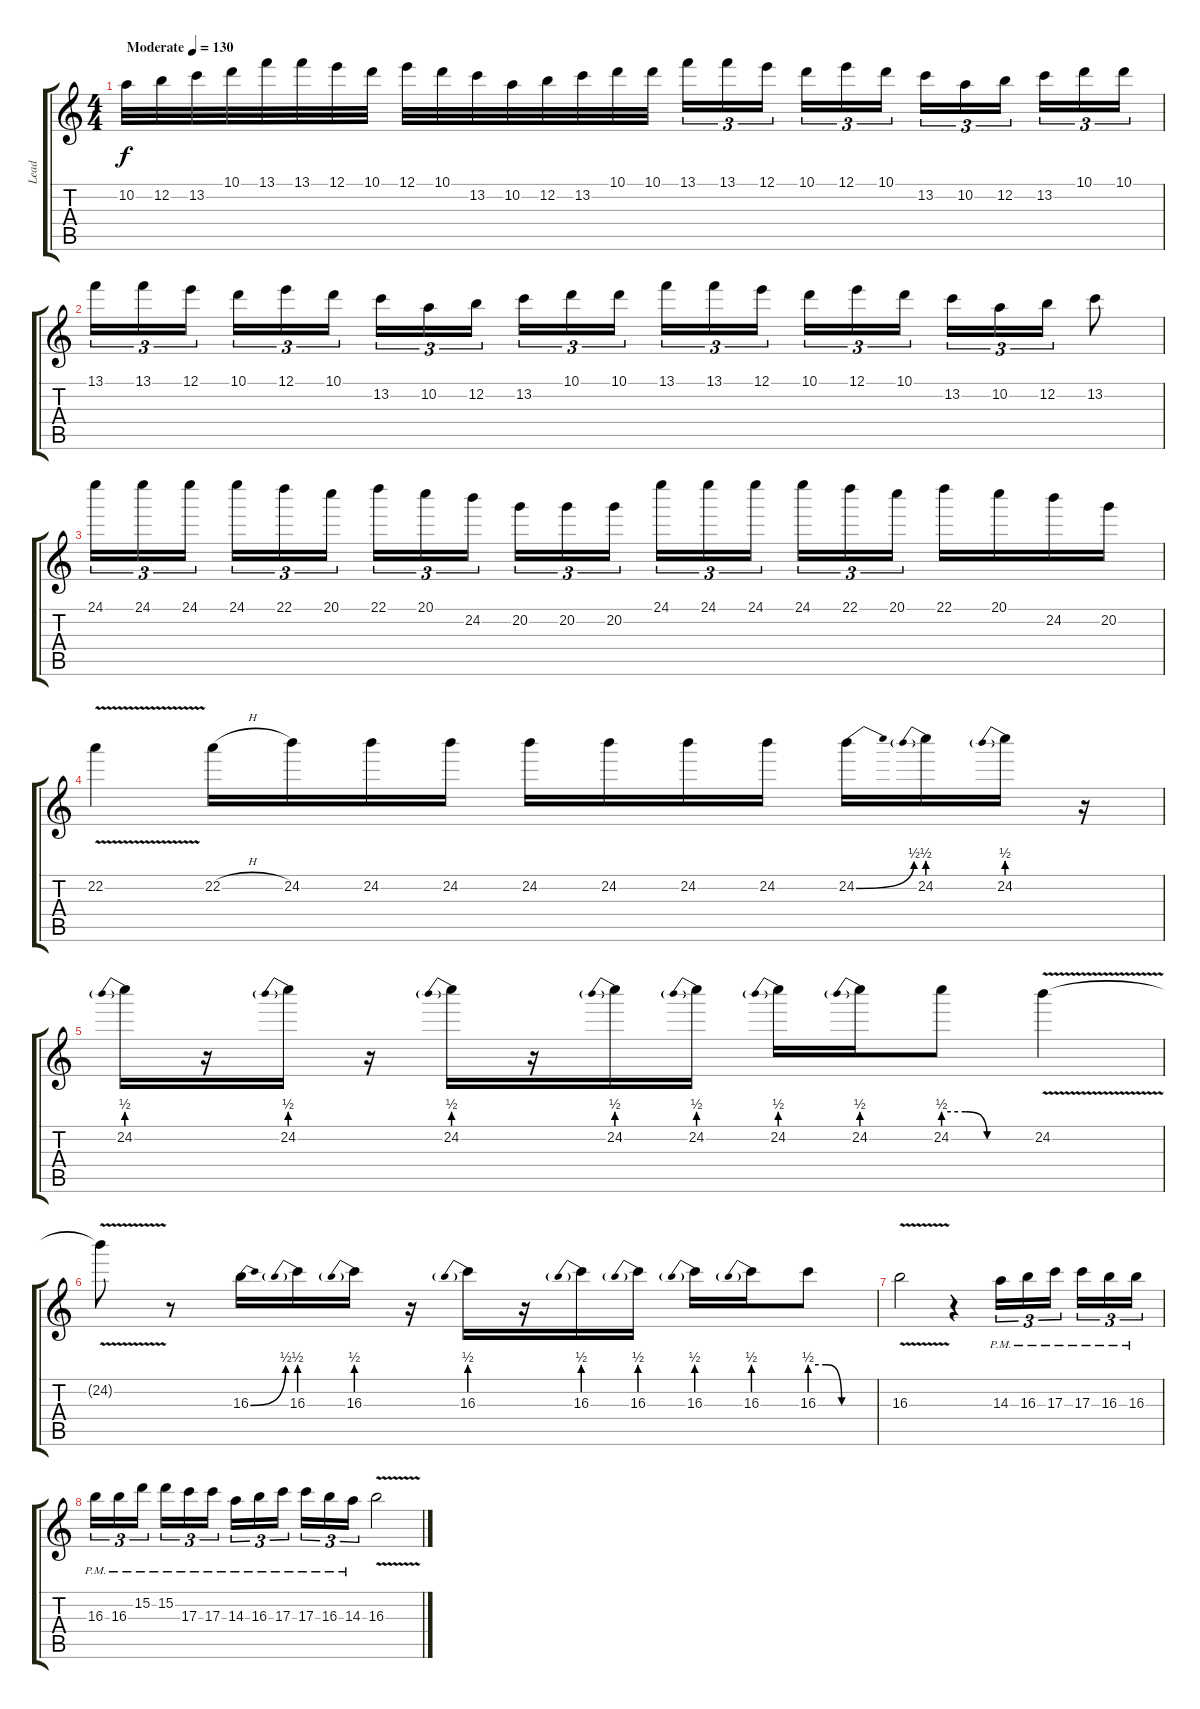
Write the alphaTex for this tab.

\track ("Lead" "Lead") {instrument distortionguitar}
\staff {score tabs}
\tuning (E4 B3 G3 D3 A2 E2) {hide}
\ts (4 4)
\tempo (130 "Moderate")
\clef g2
\ks c
10.2.32{dy f instrument distortionguitar} 12.2.32 13.2.32 10.1.32 13.1.32 13.1.32 12.1.32 10.1.32 12.1.32 10.1.32 13.2.32 10.2.32 12.2.32 13.2.32 10.1.32 10.1.32 13.1.16{tu (3 2)} 13.1.16{tu (3 2)} 12.1.16{tu (3 2)} 10.1.16{tu (3 2)} 12.1.16{tu (3 2)} 10.1.16{tu (3 2)} 13.2.16{tu (3 2)} 10.2.16{tu (3 2)} 12.2.16{tu (3 2)} 13.2.16{tu (3 2)} 10.1.16{tu (3 2)} 10.1.16{tu (3 2)} |
13.1.16{tu (3 2)} 13.1.16{tu (3 2)} 12.1.16{tu (3 2)} 10.1.16{tu (3 2)} 12.1.16{tu (3 2)} 10.1.16{tu (3 2)} 13.2.16{tu (3 2)} 10.2.16{tu (3 2)} 12.2.16{tu (3 2)} 13.2.16{tu (3 2)} 10.1.16{tu (3 2)} 10.1.16{tu (3 2)} 13.1.16{tu (3 2)} 13.1.16{tu (3 2)} 12.1.16{tu (3 2)} 10.1.16{tu (3 2)} 12.1.16{tu (3 2)} 10.1.16{tu (3 2)} 13.2.16{tu (3 2)} 10.2.16{tu (3 2)} 12.2.16{tu (3 2)} 13.2.8 |
24.1.16{tu (3 2)} 24.1.16{tu (3 2)} 24.1.16{tu (3 2)} 24.1.16{tu (3 2)} 22.1.16{tu (3 2)} 20.1.16{tu (3 2)} 22.1.16{tu (3 2)} 20.1.16{tu (3 2)} 24.2.16{tu (3 2)} 20.2.16{tu (3 2)} 20.2.16{tu (3 2)} 20.2.16{tu (3 2)} 24.1.16{tu (3 2)} 24.1.16{tu (3 2)} 24.1.16{tu (3 2)} 24.1.16{tu (3 2)} 22.1.16{tu (3 2)} 20.1.16{tu (3 2)} 22.1.16 20.1.16 24.2.16 20.2.16 |
22.2{v}.4 22.2{h}.16 24.2.16 24.2.16 24.2.16 24.2.16 24.2.16 24.2.16 24.2.16 24.2{be (bend 0 0 60 2)}.16 24.2{be (prebend 0 2 60 2)}.16 24.2{be (prebend 0 2 60 2)}.16 r.16 |
24.2{be (prebend 0 2 60 2)}.16 r.16 24.2{be (prebend 0 2 60 2)}.16 r.16 24.2{be (prebend 0 2 60 2)}.16 r.16 24.2{be (prebend 0 2 60 2)}.16 24.2{be (prebend 0 2 60 2)}.16 24.2{be (prebend 0 2 60 2)}.16 24.2{be (prebend 0 2 60 2)}.16 24.2{be (custom 0 2 15 2 30 0 60 0)}.8 24.2{v}.4 |
24.2{t}.8 r.8 16.3{be (bend 0 0 60 2)}.16 16.3{be (prebend 0 2 60 2)}.16 16.3{be (prebend 0 2 60 2)}.16 r.16 16.3{be (prebend 0 2 60 2)}.16 r.16 16.3{be (prebend 0 2 60 2)}.16 16.3{be (prebend 0 2 60 2)}.16 16.3{be (prebend 0 2 60 2)}.16 16.3{be (prebend 0 2 60 2)}.16 16.3{be (custom 0 2 15 2 30 0 60 0)}.8 |
16.3{v}.2 r.4 14.3{pm}.16{tu (3 2)} 16.3{pm}.16{tu (3 2)} 17.3{pm}.16{tu (3 2)} 17.3{pm}.16{tu (3 2)} 16.3{pm}.16{tu (3 2)} 16.3{pm}.16{tu (3 2)} |
16.3{pm}.16{tu (3 2)} 16.3{pm}.16{tu (3 2)} 15.2{pm}.16{tu (3 2)} 15.2{pm}.16{tu (3 2)} 17.3{pm}.16{tu (3 2)} 17.3{pm}.16{tu (3 2)} 14.3{pm}.16{tu (3 2)} 16.3{pm}.16{tu (3 2)} 17.3{pm}.16{tu (3 2)} 17.3{pm}.16{tu (3 2)} 16.3{pm}.16{tu (3 2)} 14.3{pm}.16{tu (3 2)} 16.3{v}.2
